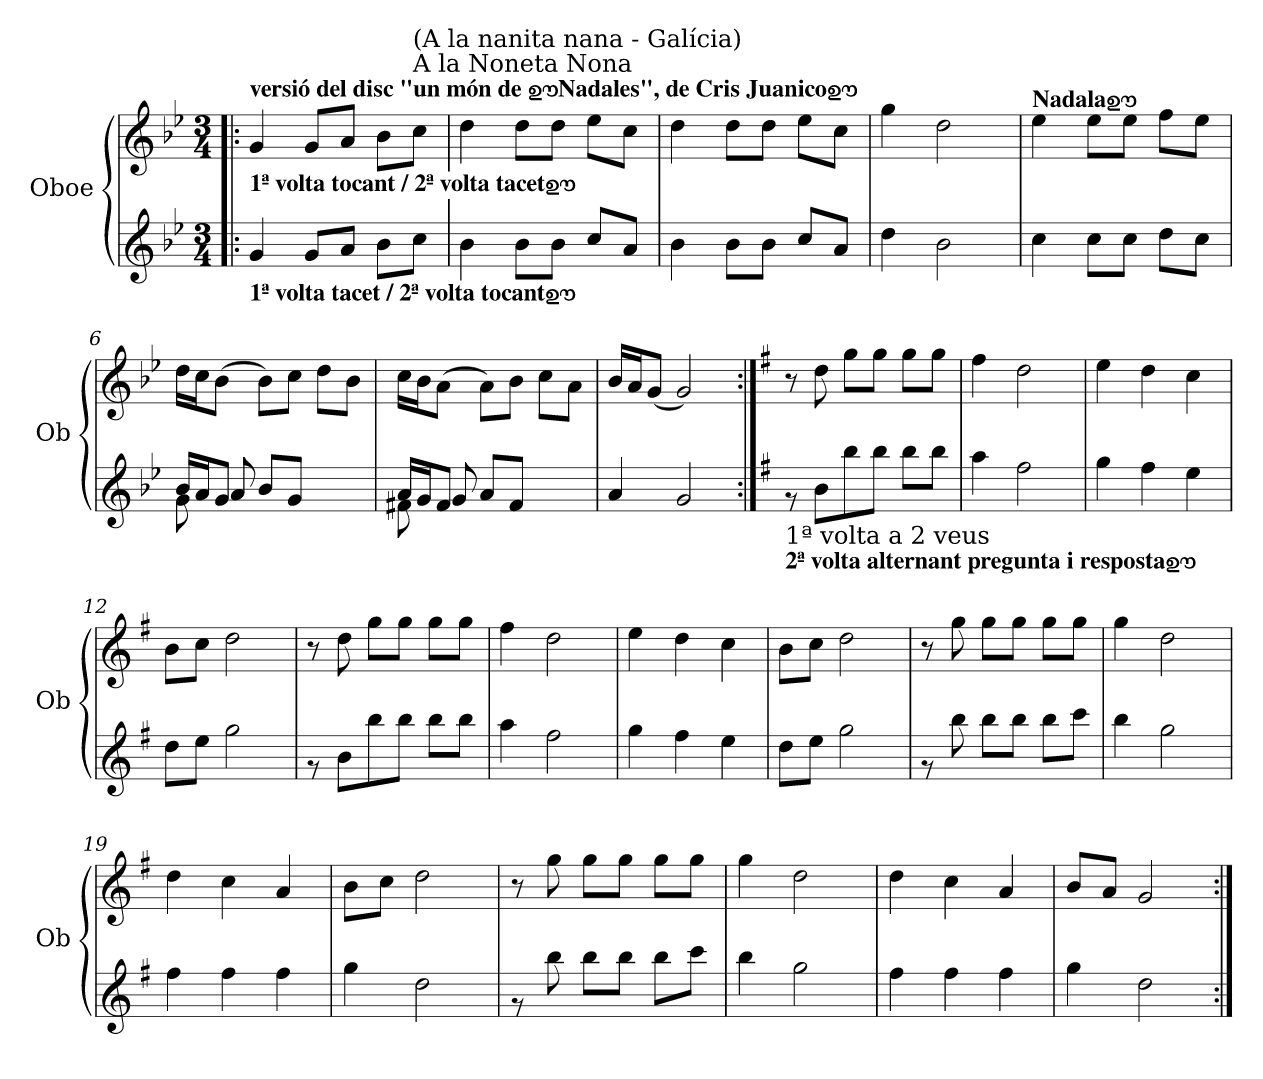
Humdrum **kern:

**kern	**kern
*part2	*part1
*staff2	*staff1
*I"Oboe	*I"Oboe
*I'Ob	*I'Ob
*clefG2	*clefG2
*k[b-e-]	*k[b-e-]
*M3/4	*M3/4
=1!|:	=1!|:
*^	*
!	!	!LO:TX:a:i:t=versió del disc "un món de ഊNadales", de Cris Juanicoഊ
!	!	!LO:TX:b:t=1ª volta tocant / 2ª volta tacetഊ
!LO:TX:b:t=1ª volta tacet  /  2ª volta tocantഊ	!	!
2.ryy	4g/	4g/
.	8g/L	8g/L
.	8a/J	8a/J
.	8b-\L	8b-\L
!	!	!LO:TX:a:t=A la Noneta Nona
!	!	!LO:TX:a:t=(A la nanita nana - Galícia)
.	8cc\J	8cc\J
=2	=2	=2
2.ryy	4b-\	4dd\
.	8b-\L	8dd\L
.	8b-\J	8dd\J
.	8cc/L	8ee-\L
.	8a/J	8cc\J
=3	=3	=3
2.ryy	4b-\	4dd\
.	8b-\L	8dd\L
.	8b-\J	8dd\J
.	8cc/L	8ee-\L
.	8a/J	8cc\J
=4	=4	=4
2.ryy	4dd\	4gg\
.	2b-\	2dd\
=5	=5	=5
!	!	!LO:TX:a:t=Nadalaഊ
2.ryy	4cc\	4ee-\
.	8cc\L	8ee-\L
.	8cc\J	8ee-\J
.	8dd\L	8ff\L
.	8cc\J	8ee-\J
=6	=6	=6
16b-/LL	8g\	16dd\LL
16a/J	.	16cc\J
8g/J	8a/	(>8b-\J
2ryy	8b-/L	8b-\L)
.	8g/J	8cc\J
.	4ryy	8dd\L
.	.	8b-\J
=7	=7	=7
16a/LL	8f#X\	16cc\LL
16g/J	.	16b-\J
8f#/J	8g/	(>8a\J
2ryy	8a/L	8a\L)
.	8f#/J	8b-\J
.	4ryy	8cc\L
.	.	8a\J
!!LO:LB:g=z
=8	=8	=8
2.ryy	4a/	16b-/LL
.	.	16a/J
.	.	(<8g/J
.	2g/	2g/)
=9:|!	=9:|!	=9:|!
*k[f#]	*	*k[f#]
!LO:TX:b:t=1ª volta a 2 veus	!	!
!LO:TX:b:t=2ª volta alternant pregunta i respostaഊ	!	!
2.ryy	8r	8r
.	8b\L	8dd\
.	8bb\	8gg\L
.	8bb\J	8gg\J
.	8bb\L	8gg\L
.	8bb\J	8gg\J
=10	=10	=10
2.ryy	4aa\	4ff#\
.	2ff#\	2dd\
=11	=11	=11
2.ryy	4gg\	4ee\
.	4ff#\	4dd\
.	4ee\	4cc\
=12	=12	=12
2.ryy	8dd\L	8b\L
.	8ee\J	8cc\J
.	2gg\	2dd\
=13	=13	=13
2.ryy	8r	8r
.	8b\L	8dd\
.	8bb\	8gg\L
.	8bb\J	8gg\J
.	8bb\L	8gg\L
.	8bb\J	8gg\J
=14	=14	=14
2.ryy	4aa\	4ff#\
.	2ff#\	2dd\
=15	=15	=15
2.ryy	4gg\	4ee\
.	4ff#\	4dd\
.	4ee\	4cc\
=16	=16	=16
2.ryy	8dd\L	8b\L
.	8ee\J	8cc\J
.	2gg\	2dd\
!!LO:LB:g=z
=17	=17	=17
2.ryy	8r	8r
.	8bb\	8gg\
.	8bb\L	8gg\L
.	8bb\J	8gg\J
.	8bb\L	8gg\L
.	8ccc\J	8gg\J
=18	=18	=18
2.ryy	4bb\	4gg\
.	2gg\	2dd\
=19	=19	=19
2.ryy	4ff#\	4dd\
.	4ff#\	4cc\
.	4ff#\	4a/
*v	*v	*
=20	=20
4gg\	8b\L
.	8cc\J
2dd\	2dd\
=21	=21
*^	*
2.ryy	8r	8r
.	8bb\	8gg\
.	8bb\L	8gg\L
.	8bb\J	8gg\J
.	8bb\L	8gg\L
.	8ccc\J	8gg\J
=22	=22	=22
2.ryy	4bb\	4gg\
.	2gg\	2dd\
=23	=23	=23
2.ryy	4ff#\	4dd\
.	4ff#\	4cc\
.	4ff#\	4a/
*v	*v	*
=24	=24
4gg\	8b/L
.	8a/J
2dd\	2g/
=:|!	=:|!
*-	*-
